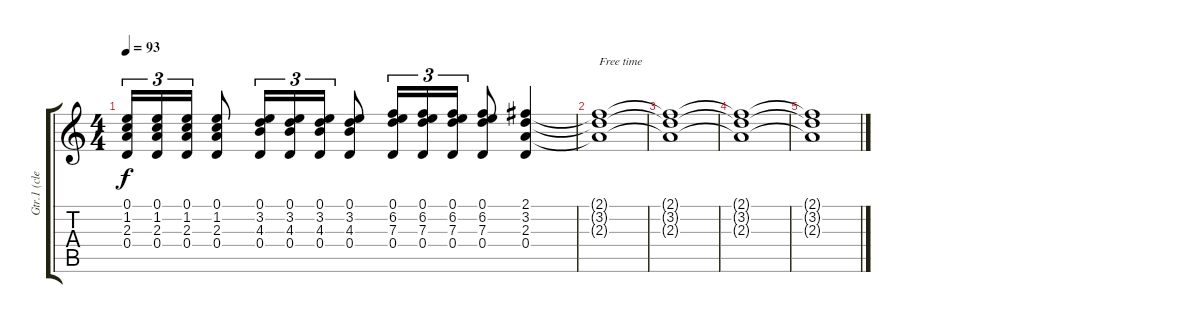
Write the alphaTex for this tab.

\track ("Gtr.1 (clean)" "Gtr.1 (cle") {instrument electricguitarjazz}
\staff {score tabs}
\tuning (E4 B3 G3 D3 A2 D2) {hide}
\ts (4 4)
\tempo 93
\clef g2
\ks c
(0.1 1.2 2.3 0.4).16{tu (3 2) dy f} (0.1 1.2 2.3 0.4).16{tu (3 2)} (0.1 1.2 2.3 0.4).16{tu (3 2)} (0.1 1.2 2.3 0.4).8 (0.1 3.2 4.3 0.4).16{tu (3 2)} (0.1 3.2 4.3 0.4).16{tu (3 2)} (0.1 3.2 4.3 0.4).16{tu (3 2)} (0.1 3.2 4.3 0.4).8 (0.1 6.2 7.3 0.4).16{tu (3 2)} (0.1 6.2 7.3 0.4).16{tu (3 2)} (0.1 6.2 7.3 0.4).16{tu (3 2)} (0.1 6.2 7.3 0.4).8 (2.1 3.2 2.3 0.4).4 |
(2.1{t} 3.2{t} 2.3{t}).1{txt "Free time"} |
(2.1{t} 3.2{t} 2.3{t}).1 |
(2.1{t} 3.2{t} 2.3{t}).1 |
(2.1{t} 3.2{t} 2.3{t}).1
